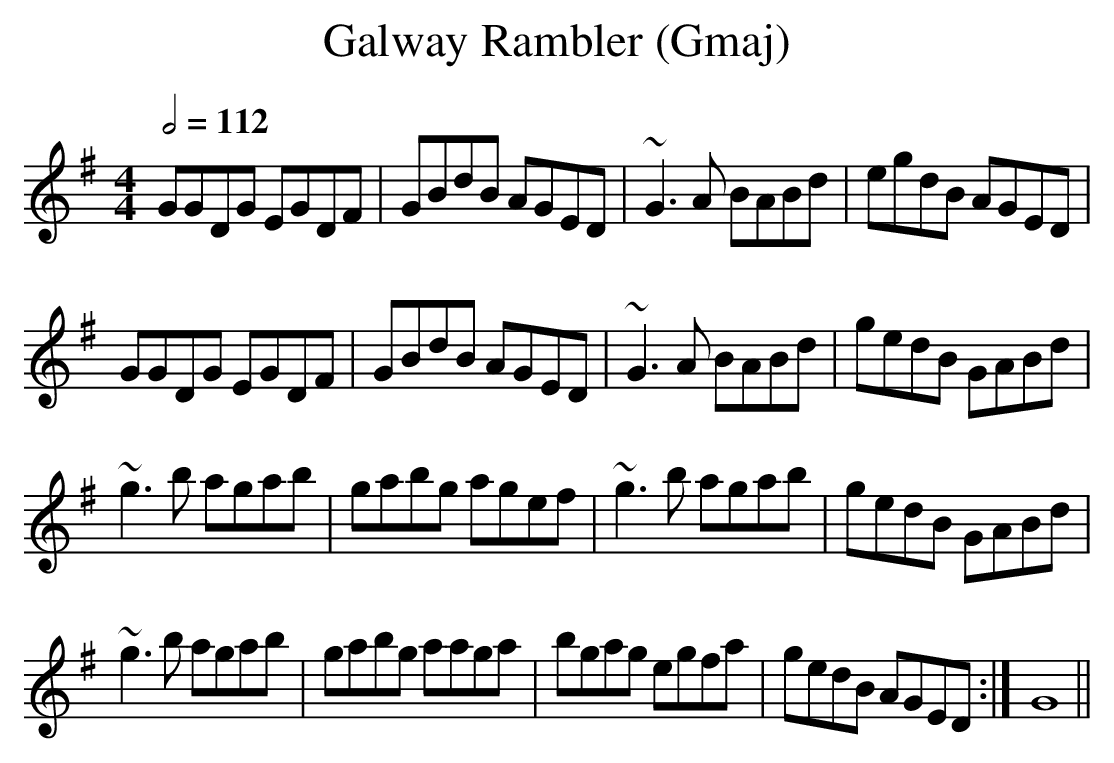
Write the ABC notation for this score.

X:1
T:Galway Rambler (Gmaj) %1
Q:1/2=112
M:4/4
L:1/8
K:Gmaj
GGDG EGDF|GBdB AGED|~G3A BABd|egdB AGED|
GGDG EGDF|GBdB AGED|~G3A BABd|gedB GABd|
~g3b agab|gabg agef|~g3b agab|gedB GABd|
~g3b agab|gabg aaga|bgag egfa|gedB AGED:|G8||
